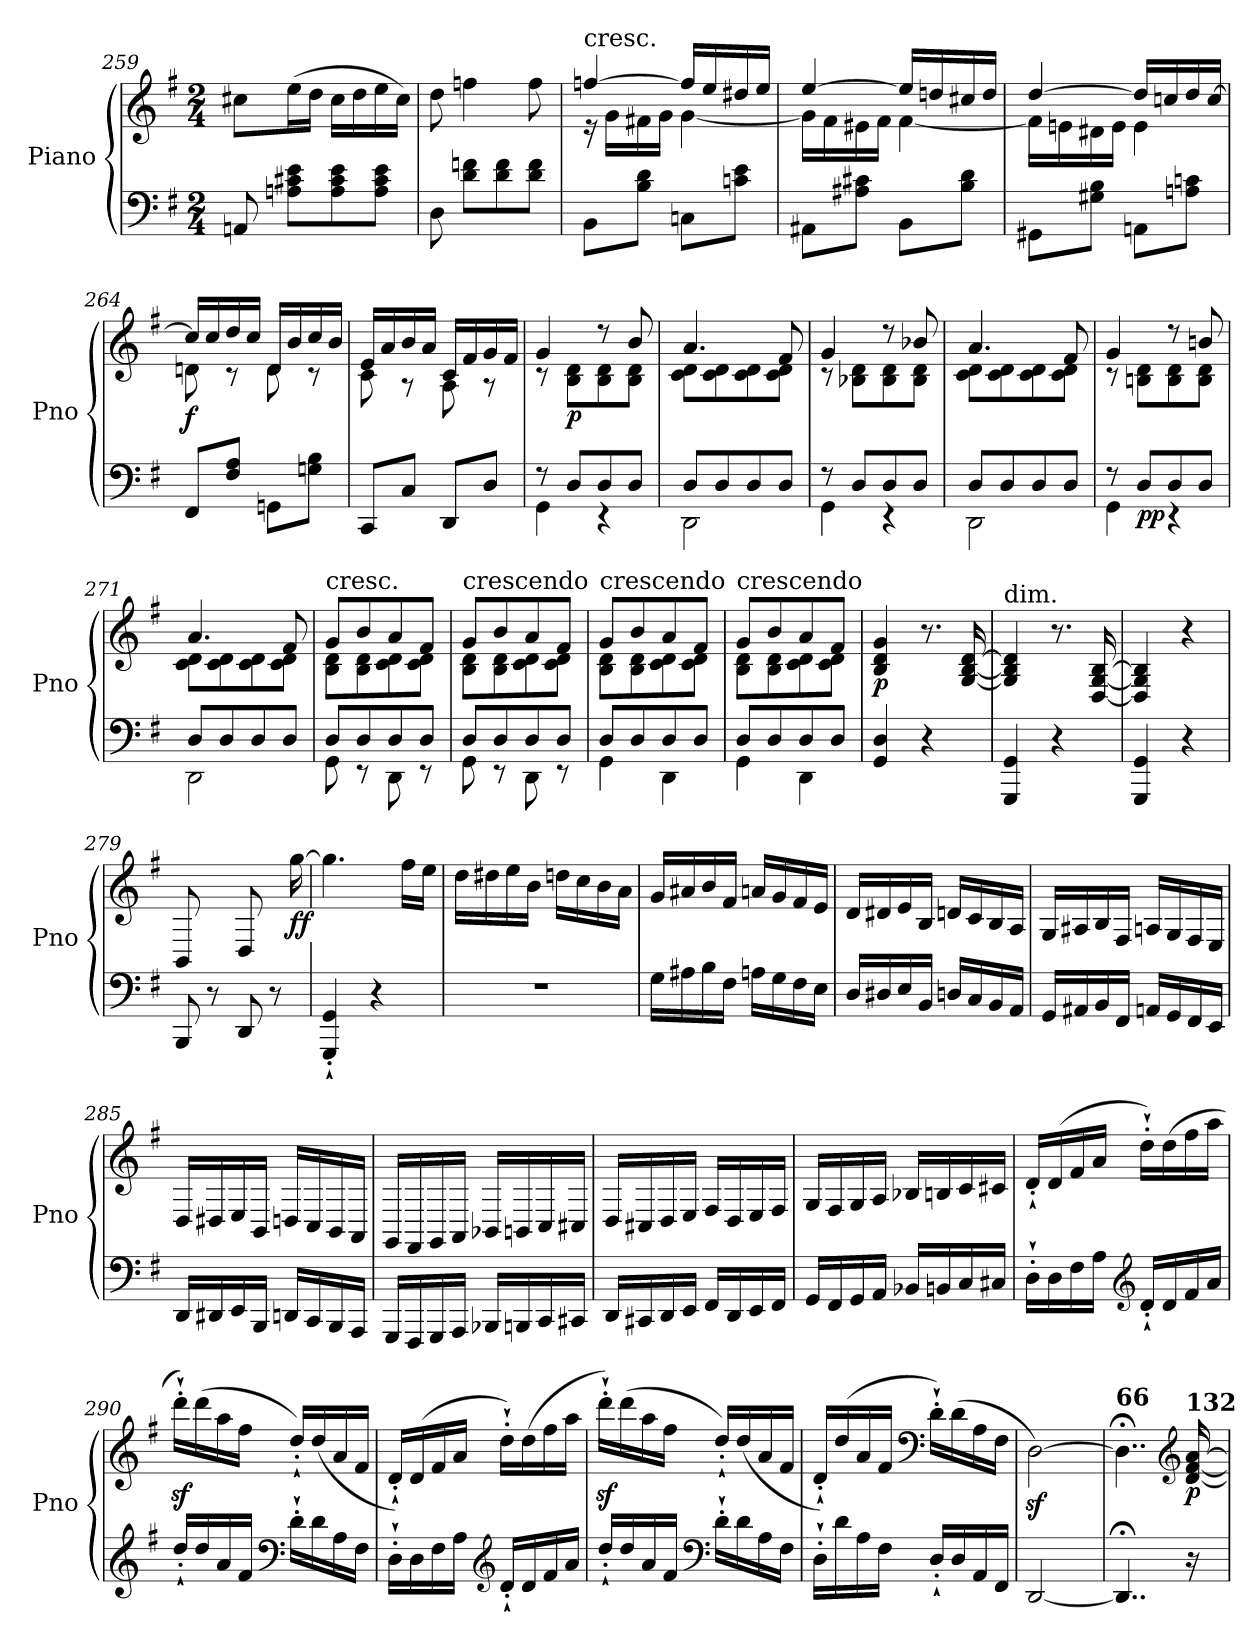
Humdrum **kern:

**kern	**kern	**dynam
*part1	*part1	*part1
*staff2	*staff1	*staff1/2
*I"Piano	*	*
*I'Pno	*	*
!!LO:LB:g=z
*clefF4	*clefG2	*
*k[f#]	*k[f#]	*
*G:	*G:	*
*M2/4	*M2/4	*
=259	=259	=259
8AAn/	8cc#X\L	.
8An\ 8c#X\ 8e\L	(>16ee\L	.
.	16dd\JJ	.
8A\ 8c#\ 8e\	16cc#\LL	.
.	16dd\	.
8A\ 8c#\ 8e\J	16ee\	.
.	16cc#\JJ)	.
=260	=260	=260
8D\	8dd\	.
8d\ 8fn\L	4ffn\	.
8d\ 8f\	.	.
8d\ 8f\J	8ff\	.
=261	=261	=261
*	*^	*
!	!LO:TX:a:t=cresc.	!	!
8BB\L	[4ffn/	16r	.
.	.	16g\LL	.
8B\ 8d\J	.	16f#X\	.
.	.	16g\JJ	.
8Cn\L	16ff/LL]	[4g\	.
.	16ee/	.	.
8cn\ 8e\J	16dd#X/	.	.
.	16ee/JJ	.	.
=262	=262	=262	=262
8AA#X\L	[4ee/	16g\LL]	.
.	.	16f#\	.
8A#X\ 8c#X\J	.	16e#X\	.
.	.	16f#\JJ	.
8BB\L	16ee/LL]	[4f#\	.
.	16ddn/	.	.
8B\ 8d\J	16cc#X/	.	.
.	16dd/JJ	.	.
=263	=263	=263	=263
8GG#X\L	[4dd/	16f#\LL]	.
.	.	16en\	.
8G#X\ 8B\J	.	16d#X\	.
.	.	16e\JJ	.
8AAn\L	16dd/LL]	4e\	.
.	16ccn/	.	.
8An\ 8cn\J	16dd/	.	.
.	[16cc/JJ	.	.
!!LO:LB:g=z	!!
=264	=264	=264	=264
!	!	!	!LO:DY:b
8FF#/L	16cc/LL]	8dn\	f
.	16cc/	.	.
8F#/ 8A/J	16dd/	8r	.
.	16cc/JJ	.	.
8GGn\L	16d/LL	8d\	.
.	16b/	.	.
8Gn\ 8B\J	16cc/	8r	.
.	16b/JJ	.	.
=265	=265	=265	=265
8CC/L	16e/LL	8c\	.
.	16a/	.	.
8C/J	16b/	8r	.
.	16a/JJ	.	.
8DD/L	16c/LL	8A\	.
.	16f#/	.	.
8D/J	16g/	8r	.
.	16f#/JJ	.	.
=266	=266	=266	=266
*^	*	*	*
8r	4GG\	4g/	8r	.
!	!	!	!	!LO:DY:b
8D/L	.	.	8B\ 8d\L	p
8D/	4r	8r	8B\ 8d\	.
8D/J	.	8b/	8B\ 8d\J	.
=267	=267	=267	=267	=267
8D/L	2DD\	4.a/	8c\ 8d\L	.
8D/	.	.	8c\ 8d\	.
8D/	.	.	8c\ 8d\	.
8D/J	.	8f#/	8c\ 8d\J	.
=268	=268	=268	=268	=268
8r	4GG\	4g/	8r	.
8D/L	.	.	8B-X\ 8d\L	.
8D/	4r	8r	8B-\ 8d\	.
8D/J	.	8b-X/	8B-\ 8d\J	.
=269	=269	=269	=269	=269
8D/L	2DD\	4.a/	8c\ 8d\L	.
8D/	.	.	8c\ 8d\	.
8D/	.	.	8c\ 8d\	.
8D/J	.	8f#/	8c\ 8d\J	.
!!LO:LB:g=z	!!
=270	=270	=270	=270	=270
8r	4GG\	4g/	8r	.
!	!	!	!	!LO:DY:b=2
8D/L	.	.	8Bn\ 8d\L	pp
8D/	4r	8r	8B\ 8d\	.
8D/J	.	8bn/	8B\ 8d\J	.
=271	=271	=271	=271	=271
8D/L	2DD\	4.a/	8c\ 8d\L	.
8D/	.	.	8c\ 8d\	.
8D/	.	.	8c\ 8d\	.
8D/J	.	8f#/	8c\ 8d\J	.
=272	=272	=272	=272	=272
!	!	!LO:TX:a:t=cresc.	!	!
8D/L	8GG\	8g/L	8B\ 8d\L	.
8D/	8r	8b/	8B\ 8d\	.
8D/	8DD\	8a/	8c\ 8d\	.
8D/J	8r	8f#/J	8c\ 8d\J	.
=273	=273	=273	=273	=273
!	!	!LO:TX:a:t=crescendo	!	!
8D/L	8GG\	8g/L	8B\ 8d\L	.
8D/	8r	8b/	8B\ 8d\	.
8D/	8DD\	8a/	8c\ 8d\	.
8D/J	8r	8f#/J	8c\ 8d\J	.
=274	=274	=274	=274	=274
!	!	!LO:TX:a:t=crescendo	!	!
8D/L	4GG\	8g/L	8B\ 8d\L	.
8D/	.	8b/	8B\ 8d\	.
8D/	4DD\	8a/	8c\ 8d\	.
8D/J	.	8f#/J	8c\ 8d\J	.
=275	=275	=275	=275	=275
!	!	!LO:TX:a:t=crescendo	!	!
8D/L	4GG\	8g/L	8B\ 8d\L	.
8D/	.	8b/	8B\ 8d\	.
8D/	4DD\	8a/	8c\ 8d\	.
8D/J	.	8f#/J	8c\ 8d\J	.
*v	*v	*	*	*
=276	=276	=276	=276
!	!	!	!LO:DY:b
*	*v	*v	*
4GG/ 4D/	4B/ 4d/ 4g/	p
4r	8.r	.
.	[16G/ [16B/ [16d/	.
!!LO:LB:g=z
=277	=277	=277
!	!LO:TX:a:t=dim.	!
4GGG/ 4GG/	4G/] 4B/] 4d/]	.
4r	8.r	.
.	[16D/ [16G/ [16B/	.
=278	=278	=278
4GGG/ 4GG/	4D/] 4G/] 4B/]	.
4r	4r	.
=279	=279	=279
8BBB/	8BB/	.
8r	8ryy	.
8DD/	8D/	.
8r	16ryy	.
!	!	!LO:DY:b
.	[16gg\	ff
=280	=280	=280
4GGG/'` 4GG/'`	4.gg\]	.
4r	.	.
.	16ff#\LL	.
.	16ee\JJ	.
=281	=281	=281
2r	16dd\LL	.
.	16dd#X\	.
.	16ee\	.
.	16b\JJ	.
.	16ddn\LL	.
.	16cc\	.
.	16b\	.
.	16a\JJ	.
=282	=282	=282
16G\LL	16g/LL	.
16A#X\	16a#X/	.
16B\	16b/	.
16F#\JJ	16f#/JJ	.
16An\LL	16an/LL	.
16G\	16g/	.
16F#\	16f#/	.
16E\JJ	16e/JJ	.
=283	=283	=283
16D/LL	16d/LL	.
16D#X/	16d#X/	.
16E/	16e/	.
16BB/JJ	16B/JJ	.
16Dn/LL	16dn/LL	.
16C/	16c/	.
16BB/	16B/	.
16AA/JJ	16A/JJ	.
!!LO:LB:g=z
=284	=284	=284
16GG/LL	16G/LL	.
16AA#X/	16A#X/	.
16BB/	16B/	.
16FF#/JJ	16F#/JJ	.
16AAn/LL	16An/LL	.
16GG/	16G/	.
16FF#/	16F#/	.
16EE/JJ	16E/JJ	.
=285	=285	=285
16DD/LL	16D/LL	.
16DD#X/	16D#X/	.
16EE/	16E/	.
16BBB/JJ	16BB/JJ	.
16DDn/LL	16Dn/LL	.
16CC/	16C/	.
16BBB/	16BB/	.
16AAA/JJ	16AA/JJ	.
=286	=286	=286
16GGG/LL	16GG/LL	.
16FFF#/	16FF#/	.
16GGG/	16GG/	.
16AAA/JJ	16AA/JJ	.
16BBB-X/LL	16BB-X/LL	.
16BBBn/	16BBn/	.
16CC/	16C/	.
16CC#X/JJ	16C#X/JJ	.
=287	=287	=287
16DD/LL	16D/LL	.
16CC#X/	16C#X/	.
16DD/	16D/	.
16EE/JJ	16E/JJ	.
16FF#/LL	16F#/LL	.
16DD/	16D/	.
16EE/	16E/	.
16FF#/JJ	16F#/JJ	.
!!LO:PB:g=z
=288	=288	=288
16GG/LL	16G/LL	.
16FF#/	16F#/	.
16GG/	16G/	.
16AA/JJ	16A/JJ	.
16BB-X/LL	16B-X/LL	.
16BBn/	16Bn/	.
16C/	16c/	.
16C#X/JJ	16c#X/JJ	.
=289	=289	=289
16D'`\LL	16d'`/LL	.
16D\	(>16d/	.
16F#\	16f#/	.
16A\JJ	16a/JJ	.
*clefG2	*	*
16d'`/LL	16dd'`\LL)	.
16d/	(>16dd\	.
16f#/	16ff#\	.
16a/JJ	16aa\JJ	.
=290	=290	=290
16dd'`/LL	16dddz<'`\LL)	.
16dd/	(>16ddd\	.
16a/	16aa\	.
16f#/JJ	16ff#\JJ	.
*clefF4	*	*
16d'`\LL	16dd'`/LL)	.
16d\	(<16dd/	.
16A\	16a/	.
16F#\JJ	16f#/JJ	.
=291	=291	=291
16D'`\LL	16d'`/LL)	.
16D\	(>16d/	.
16F#\	16f#/	.
16A\JJ	16a/JJ	.
*clefG2	*	*
16d'`/LL	16dd'`\LL)	.
16d/	(>16dd\	.
16f#/	16ff#\	.
16a/JJ	16aa\JJ	.
!!LO:LB:g=z
=292	=292	=292
16dd'`/LL	16dddz<'`\LL)	.
16dd/	(>16ddd\	.
16a/	16aa\	.
16f#/JJ	16ff#\JJ	.
*clefF4	*	*
16d'`\LL	16dd'`/LL)	.
16d\	(<16dd/	.
16A\	16a/	.
16F#\JJ	16f#/JJ	.
=293	=293	=293
16D'`\LL	16d'`/LL)	.
16d\	(>16dd/	.
16A\	16a/	.
16F#\JJ	16f#/JJ	.
*	*clefF4	*
16D'`/LL	16d'`\LL)	.
16D/	(>16d\	.
16AA/	16A\	.
16FF#/JJ	16F#\JJ	.
=294	=294	=294
[2DD/	[2Dz<\)	.
=295	=295	=295
!	!LO:TX:a:B:t=66	!
4..DD;</]	4..D;<\]	.
*	*clefG2	*
!	!LO:TX:a:B:t=132	!
!	!	!LO:DY:b
16r	[16d/ [16f#/ [16a/	p
=	=	=
*-	*-	*-
